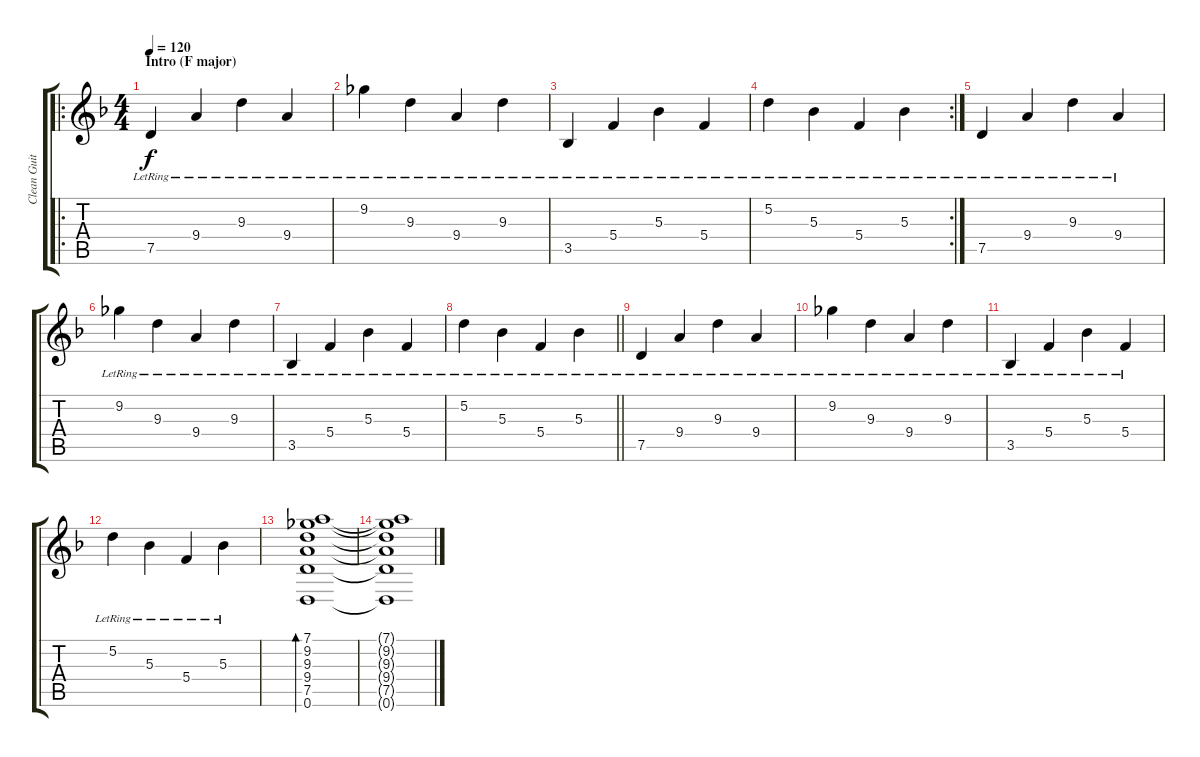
\track ("Clean Guitar" "Clean Guit") {instrument electricguitarclean}
\staff {score tabs}
\tuning (D4 A3 F3 C3 G2 D2) {hide}
\ro
\ts (4 4)
\section ("" "Intro (F major)")
\tempo 120
\clef g2
\ks f
7.5{lr}.4{dy f instrument electricguitarclean} 9.4{lr}.4 9.3{lr}.4 9.4{lr}.4 |
9.2{lr}.4 9.3{lr}.4 9.4{lr}.4 9.3{lr}.4 |
3.5{lr}.4 5.4{lr}.4 5.3{lr}.4 5.4{lr}.4 |
\rc 2
5.2{lr}.4 5.3{lr}.4 5.4{lr}.4 5.3{lr}.4 |
7.5{lr}.4 9.4{lr}.4 9.3{lr}.4 9.4{lr}.4 |
9.2{lr}.4 9.3{lr}.4 9.4{lr}.4 9.3{lr}.4 |
3.5{lr}.4 5.4{lr}.4 5.3{lr}.4 5.4{lr}.4 |
\barLineRight lightlight
5.2{lr}.4 5.3{lr}.4 5.4{lr}.4 5.3{lr}.4 |
7.5{lr}.4 9.4{lr}.4 9.3{lr}.4 9.4{lr}.4 |
9.2{lr}.4 9.3{lr}.4 9.4{lr}.4 9.3{lr}.4 |
3.5{lr}.4 5.4{lr}.4 5.3{lr}.4 5.4{lr}.4 |
5.2{lr}.4 5.3{lr}.4 5.4{lr}.4 5.3{lr}.4 |
(7.1 9.2 9.3 9.4 7.5 0.6).1{bd 480} |
(7.1{t} 9.2{t} 9.3{t} 9.4{t} 7.5{t} 0.6{t}).1
